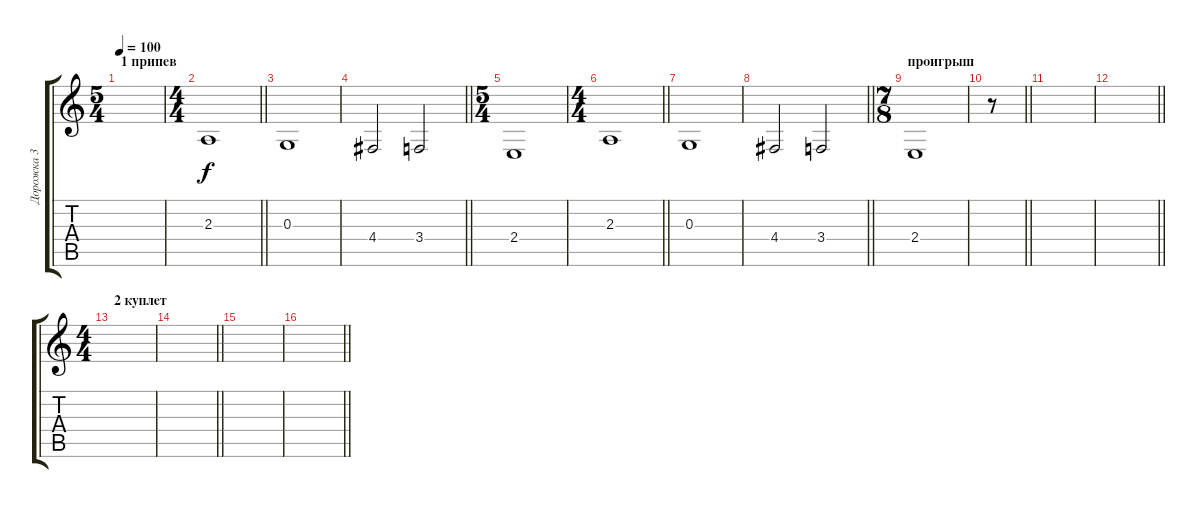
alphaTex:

\track ("Дорожка 3" "Дорожка 3") {instrument tremolostrings}
\staff {score tabs}
\tuning (E4 B3 G3 D3 A2 E2) {hide}
\ts (5 4)
\section ("" "1 припев ")
\tempo 100
\clef g2
\ks c
|
\ts (4 4)
\barLineRight lightlight
2.3.1 |
0.3.1 |
\barLineRight lightlight
4.4.2 3.4.2 |
\ts (5 4)
2.4.1 |
\ts (4 4)
\barLineRight lightlight
2.3.1 |
0.3.1 |
\barLineRight lightlight
4.4.2 3.4.2 |
\ts (7 8)
\section ("" "проигрыш")
2.4.1 |
\barLineRight lightlight
r.8 |
|
\barLineRight lightlight
|
\ts (4 4)
\section ("" "2 куплет ")
|
\barLineRight lightlight
|
|
\barLineRight lightlight
